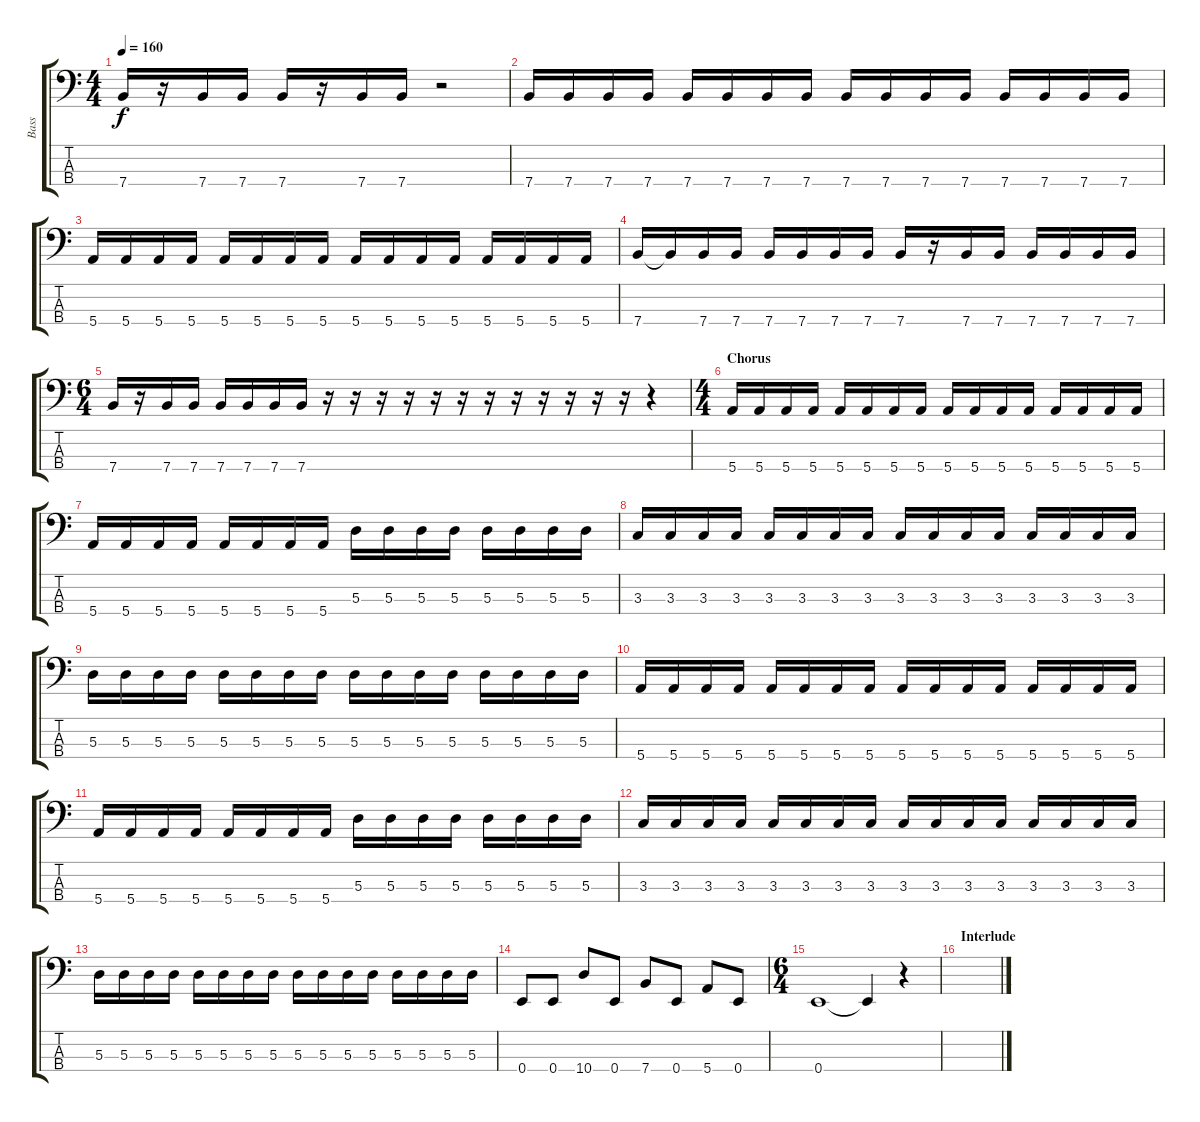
\track ("Bass" "Bass") {instrument electricbassfinger}
\staff {score tabs}
\tuning (G2 D2 A1 E1) {hide}
\ts (4 4)
\tempo 160
\clef f4
\ks c
7.4.16{dy f} r.16 7.4.16 7.4.16 7.4.16 r.16 7.4.16 7.4.16 r.2 |
7.4.16 7.4.16 7.4.16 7.4.16 7.4.16 7.4.16 7.4.16 7.4.16 7.4.16 7.4.16 7.4.16 7.4.16 7.4.16 7.4.16 7.4.16 7.4.16 |
5.4.16 5.4.16 5.4.16 5.4.16 5.4.16 5.4.16 5.4.16 5.4.16 5.4.16 5.4.16 5.4.16 5.4.16 5.4.16 5.4.16 5.4.16 5.4.16 |
7.4.16 7.4{t}.16 7.4.16 7.4.16 7.4.16 7.4.16 7.4.16 7.4.16 7.4.16 r.16 7.4.16 7.4.16 7.4.16 7.4.16 7.4.16 7.4.16 |
\ts (6 4)
7.4.16 r.16 7.4.16 7.4.16 7.4.16 7.4.16 7.4.16 7.4.16 r.16 r.16 r.16 r.16 r.16 r.16 r.16 r.16 r.16 r.16 r.16 r.16 r.4 |
\ts (4 4)
\section ("" "Chorus")
5.4.16 5.4.16 5.4.16 5.4.16 5.4.16 5.4.16 5.4.16 5.4.16 5.4.16 5.4.16 5.4.16 5.4.16 5.4.16 5.4.16 5.4.16 5.4.16 |
5.4.16 5.4.16 5.4.16 5.4.16 5.4.16 5.4.16 5.4.16 5.4.16 5.3.16 5.3.16 5.3.16 5.3.16 5.3.16 5.3.16 5.3.16 5.3.16 |
3.3.16 3.3.16 3.3.16 3.3.16 3.3.16 3.3.16 3.3.16 3.3.16 3.3.16 3.3.16 3.3.16 3.3.16 3.3.16 3.3.16 3.3.16 3.3.16 |
5.3.16 5.3.16 5.3.16 5.3.16 5.3.16 5.3.16 5.3.16 5.3.16 5.3.16 5.3.16 5.3.16 5.3.16 5.3.16 5.3.16 5.3.16 5.3.16 |
5.4.16 5.4.16 5.4.16 5.4.16 5.4.16 5.4.16 5.4.16 5.4.16 5.4.16 5.4.16 5.4.16 5.4.16 5.4.16 5.4.16 5.4.16 5.4.16 |
5.4.16 5.4.16 5.4.16 5.4.16 5.4.16 5.4.16 5.4.16 5.4.16 5.3.16 5.3.16 5.3.16 5.3.16 5.3.16 5.3.16 5.3.16 5.3.16 |
3.3.16 3.3.16 3.3.16 3.3.16 3.3.16 3.3.16 3.3.16 3.3.16 3.3.16 3.3.16 3.3.16 3.3.16 3.3.16 3.3.16 3.3.16 3.3.16 |
5.3.16 5.3.16 5.3.16 5.3.16 5.3.16 5.3.16 5.3.16 5.3.16 5.3.16 5.3.16 5.3.16 5.3.16 5.3.16 5.3.16 5.3.16 5.3.16 |
0.4.8 0.4.8 10.4.8 0.4.8 7.4.8 0.4.8 5.4.8 0.4.8 |
\ts (6 4)
0.4.1 0.4{t}.4 r.4 |
\section ("" "Interlude")
